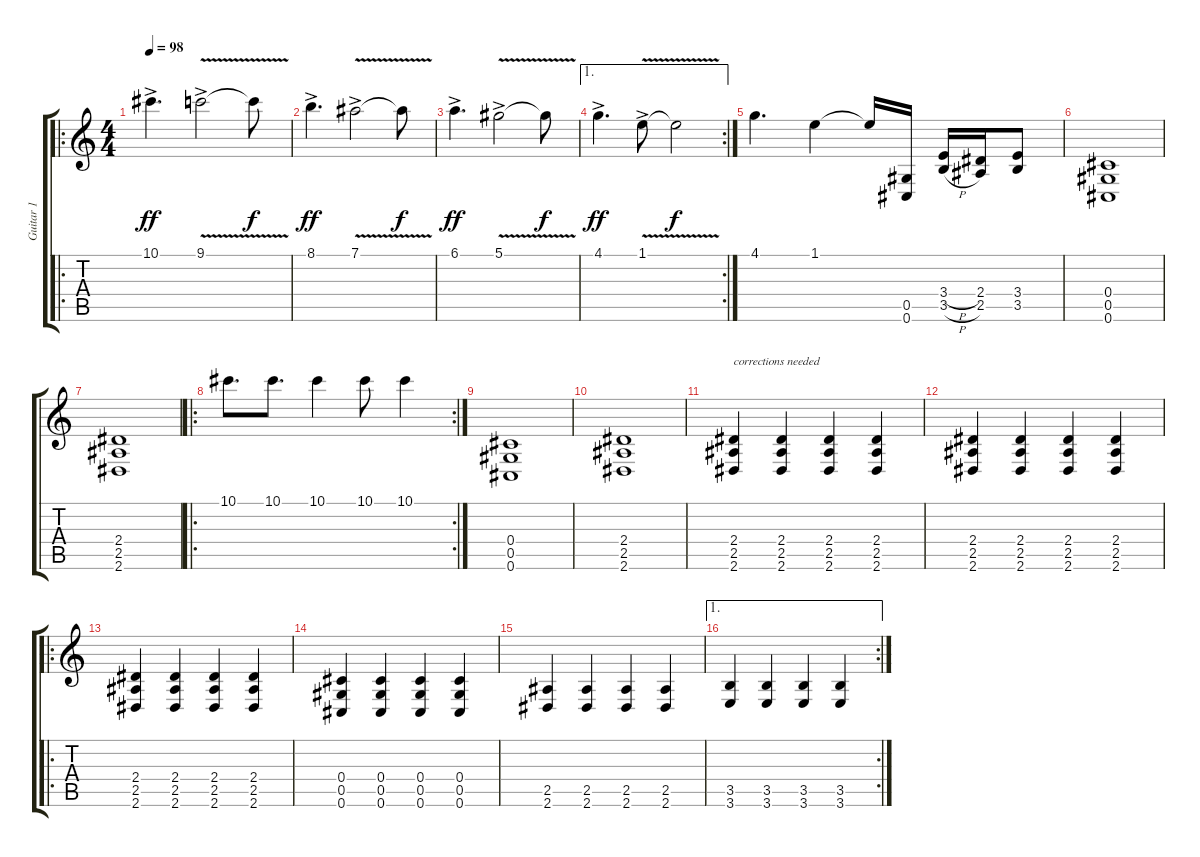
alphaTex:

\track ("Guitar 1" "Guitar 1") {instrument distortionguitar}
\staff {score tabs}
\tuning (Eb4 Bb3 Gb3 Db3 Ab2 Db2) {hide}
\ro
\ts (4 4)
\tempo 98
\clef g2
\ks c
10.1{ac}.4{d dy ff instrument electricguitarclean} 9.1{v ac}.2 9.1{t}.8{dy f} |
8.1{ac}.4{d dy ff} 7.1{v ac}.2 7.1{t}.8{dy f} |
6.1{ac}.4{d dy ff} 5.1{v ac}.2 5.1{t}.8{dy f} |
\ae 1
\rc 2
4.1{ac}.4{d dy ff} 1.1{v ac}.8 1.1{t}.2{dy f} |
4.1.4{d} 1.1.4 1.1{t}.16 (0.5 0.6).16{instrument distortionguitar} (3.4{h} 3.5{h}).16 (2.4 2.5).16 (3.4 3.5).8 |
(0.4 0.5 0.6).1 |
(2.4 2.5 2.6).1 |
\ro
\rc 2
10.1.8{d volume 10} 10.1.8{d} 10.1.4 10.1.8 10.1.4 |
(0.4 0.5 0.6).1 |
(2.4 2.5 2.6).1 |
(2.4 2.5 2.6).4{txt "corrections needed"} (2.4 2.5 2.6).4 (2.4 2.5 2.6).4 (2.4 2.5 2.6).4 |
(2.4 2.5 2.6).4 (2.4 2.5 2.6).4 (2.4 2.5 2.6).4 (2.4 2.5 2.6).4 |
\ro
(2.4 2.5 2.6).4 (2.4 2.5 2.6).4 (2.4 2.5 2.6).4 (2.4 2.5 2.6).4 |
(0.4 0.5 0.6).4 (0.4 0.5 0.6).4 (0.4 0.5 0.6).4 (0.4 0.5 0.6).4 |
(2.5 2.6).4 (2.5 2.6).4 (2.5 2.6).4 (2.5 2.6).4 |
\ae 1
\rc 2
(3.5 3.6).4 (3.5 3.6).4 (3.5 3.6).4 (3.5 3.6).4
